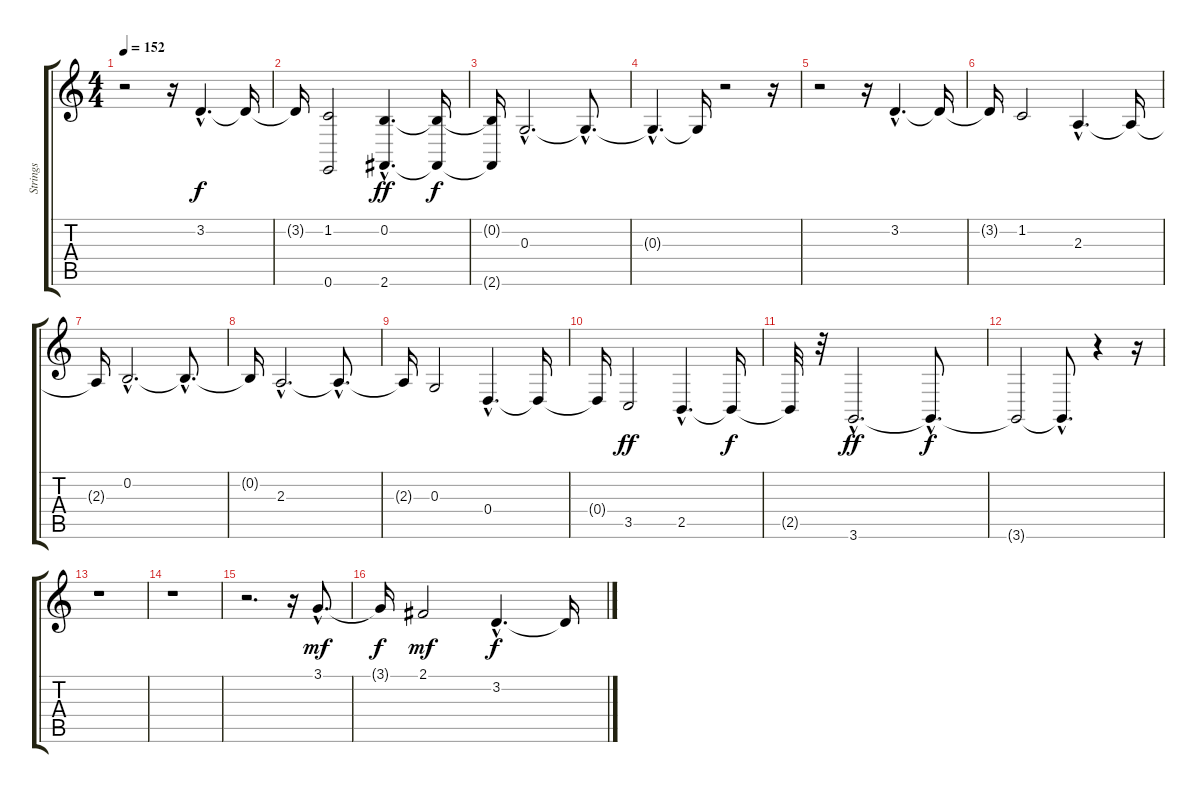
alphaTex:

\track ("Strings" "Strings") {instrument stringensemble1}
\staff {score tabs}
\tuning (E4 B3 G3 D3 A2 E2) {hide}
\ts (4 4)
\tempo 152
\clef g2
\ks c
r.2{dy f} r.16 3.2{hac}.4{d volume 11} 3.2{t}.16 |
3.2{t}.16 (1.2 0.6).2 (0.2{hac} 2.6{hac}).4{d dy ff} (0.2{t} 2.6{t}).16{dy f} |
(0.2{t} 2.6{t}).16 0.3{hac}.2{d} 0.3{hac t}.8{d} |
0.3{hac t}.4{d} 0.3{t}.16 r.2 r.16 |
r.2 r.16 3.2{hac}.4{d volume 11} 3.2{t}.16 |
3.2{t}.16 1.2.2 2.3{hac}.4{d} 2.3{t}.16 |
2.3{t}.16 0.2{hac}.2{d} 0.2{hac t}.8{d} |
0.2{t}.16 2.3{hac}.2{d} 2.3{hac t}.8{d} |
2.3{t}.16 0.3.2 0.4{hac}.4{d} 0.4{t}.16 |
0.4{t}.16 3.5.2{dy ff volume 10} 2.5{hac}.4{d volume 9} 2.5{t}.16{dy f} |
2.5{t}.32 r.32 3.6{hac}.2{d dy ff volume 8} 3.6{hac t}.8{d dy f} |
3.6{t}.2 3.6{hac t}.8{d} r.4 r.16 |
r.1 |
r.1 |
r.2{d} r.16 3.1{hac}.8{d dy mf volume 11} |
3.1{t}.16{dy f} 2.1.2{dy mf} 3.2{hac}.4{d dy f} 3.2{t}.16
